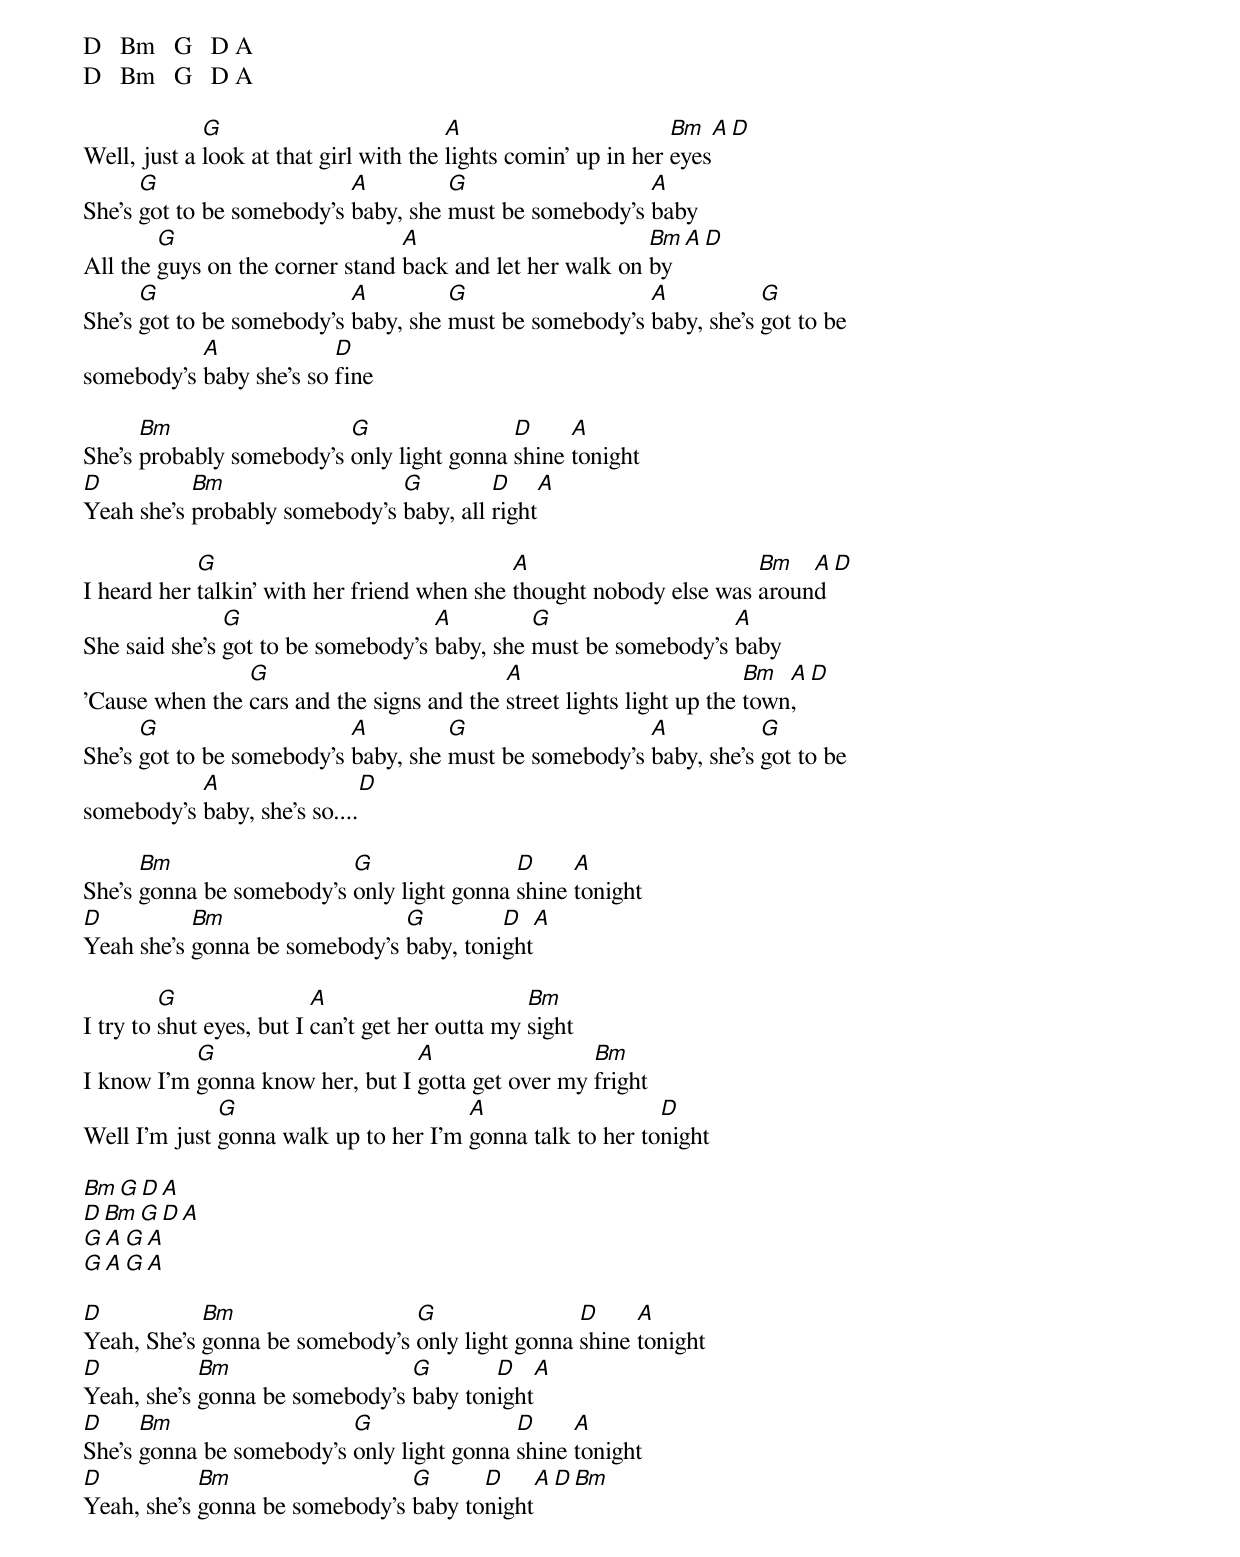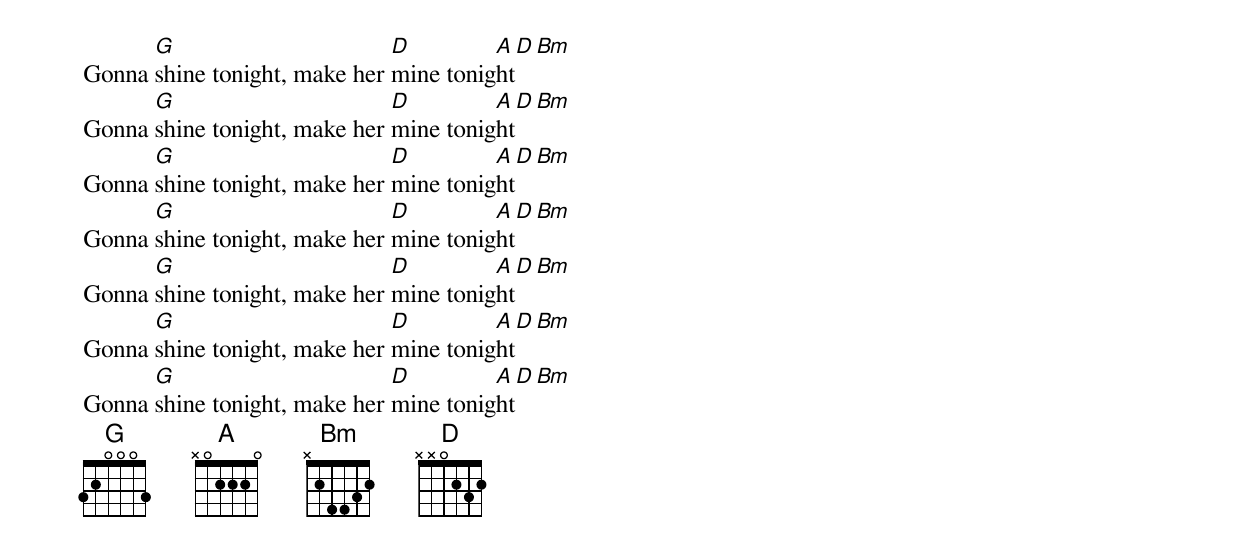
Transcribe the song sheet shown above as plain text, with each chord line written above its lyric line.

D   Bm   G   D A
D   Bm   G   D A

             G                          A                       Bm    A D
Well, just a look at that girl with the lights comin' up in her eyes
      G                    A         G                  A
She's got to be somebody's baby, she must be somebody's baby
        G                        A                        Bm  A D
All the guys on the corner stand back and let her walk on by
      G                    A         G                  A           G
She's got to be somebody's baby, she must be somebody's baby, she's got to be
           A             D
somebody's baby she's so fine

      Bm                  G                D     A
She's probably somebody's only light gonna shine tonight
D          Bm                  G         D     A
Yeah she's probably somebody's baby, all right

            G                                A                       Bm   A D
I heard her talkin' with her friend when she thought nobody else was around
               G                    A         G                  A
She said she's got to be somebody's baby, she must be somebody's baby
                G                          A                          Bm  A D
'Cause when the cars and the signs and the street lights light up the town,
      G                    A         G                  A           G
She's got to be somebody's baby, she must be somebody's baby, she's got to be
           A                  D
somebody's baby, she's so....

      Bm                  G                D     A
She's gonna be somebody's only light gonna shine tonight
D          Bm                  G         D    A
Yeah she's gonna be somebody's baby, tonight

         G                A                      Bm
I try to shut eyes, but I can't get her outta my sight
           G                     A                 Bm
I know I'm gonna know her, but I gotta get over my fright
              G                        A                   D
Well I'm just gonna walk up to her I'm gonna talk to her tonight

Bm   G   D A
D    Bm   G   D A
G    A    G    A
G    A    G    A

D           Bm                  G                D     A
Yeah, She's gonna be somebody's only light gonna shine tonight
D           Bm                  G       D     A
Yeah, she's gonna be somebody's baby tonight
D     Bm                  G                D     A
She's gonna be somebody's only light gonna shine tonight
D           Bm                  G      D     A   D    Bm
Yeah, she's gonna be somebody's baby tonight
      G                       D         A     D   Bm
Gonna shine tonight, make her mine tonight
      G                       D         A     D   Bm
Gonna shine tonight, make her mine tonight
      G                       D         A     D   Bm
Gonna shine tonight, make her mine tonight
      G                       D         A     D   Bm
Gonna shine tonight, make her mine tonight
      G                       D         A     D   Bm
Gonna shine tonight, make her mine tonight
      G                       D         A     D   Bm
Gonna shine tonight, make her mine tonight
      G                       D         A     D   Bm
Gonna shine tonight, make her mine tonight
